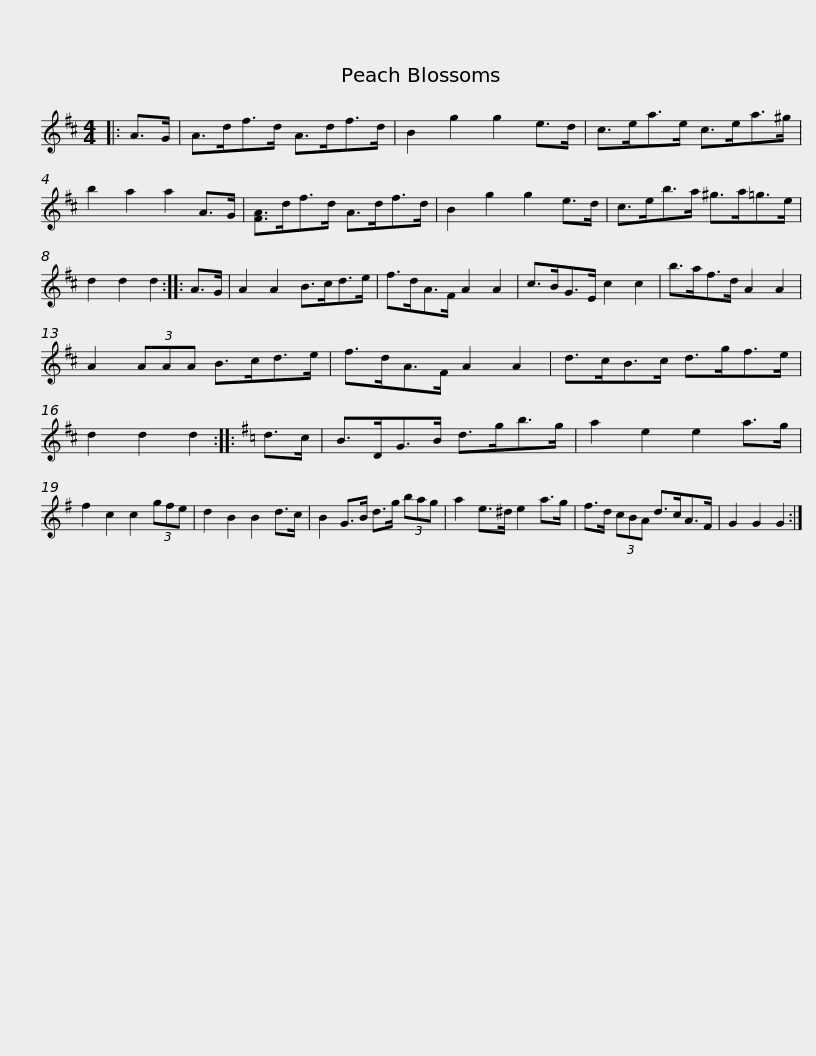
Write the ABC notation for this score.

X:1
L:1/8
M:4/4
I:linebreak $
K:D
V:1 treble
V:1
|: A>G | A>df>d A>df>d | B2 g2 g2 e>d | c>ea>e c>ea>^g | b2 a2 a2 A>G |$ %5
 [FA]>df>d A>df>d | B2 g2 g2 e>d | c>eb>a ^g>a=g>e | d2 d2 d2 :: A>G | %10
 A2 A2 B>cd>e |$ f>dA>F A2 A2 | c>BG>E c2 c2 | b>af>d A2 A2 | A2 (3AAA B>cd>e | %15
 f>dA>F A2 A2 |$ d>cB>c d>gf>e | d2 d2 d2 ::[K:G] d>c | B>DG>B d>gb>g | %20
 a2 e2 e2 a>g | f2 c2 c2 (3gfe |$ d2 B2 B2 d>c | B2 G>B d>g (3bag | a2 e>^d e2 a>g | %25
 f>d (3cBA d>cA>F | G2 G2 G2 :| %27
